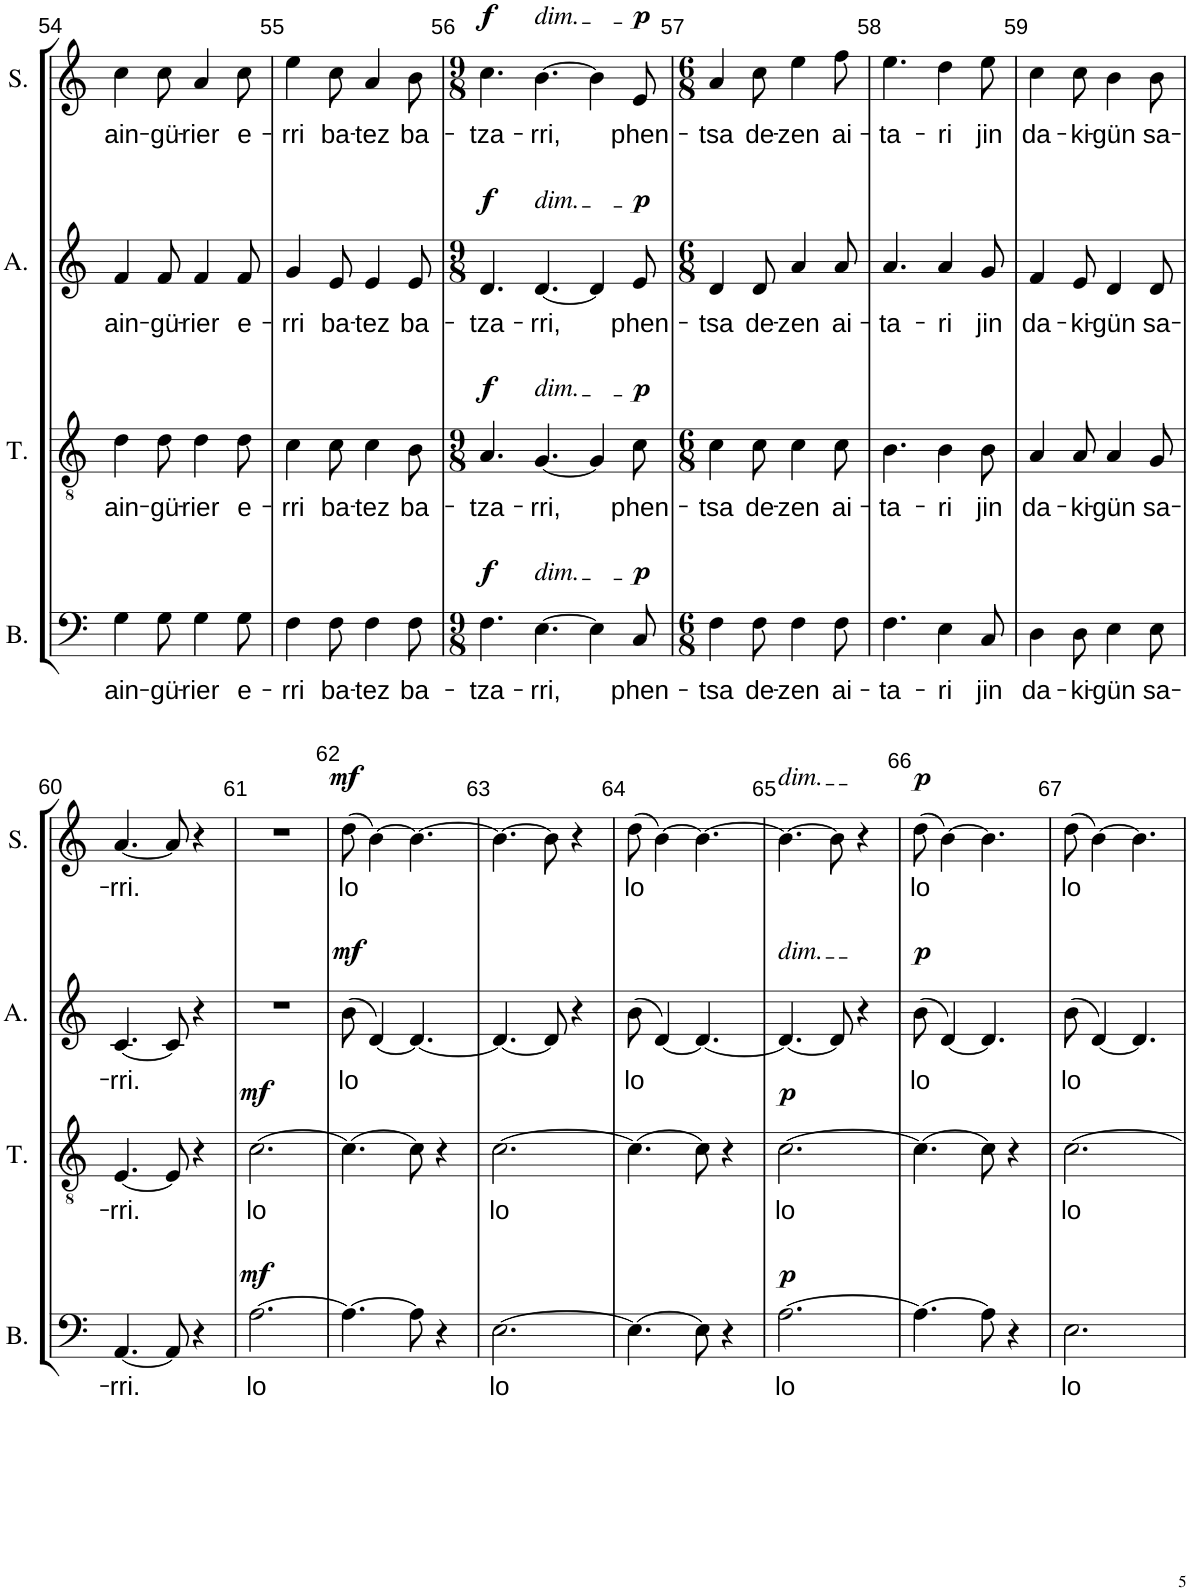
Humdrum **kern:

**kern	**text	**dynam	**kern	**text	**dynam	**kern	**text	**dynam	**kern	**text	**dynam
*part4	*part4	*part4	*part3	*part3	*part3	*part2	*part2	*part2	*part1	*part1	*part1
*staff4	*staff4	*staff4	*staff3	*staff3	*staff3	*staff2	*staff2	*staff2	*staff1	*staff1	*staff1
*I"Basse	*	*	*I"Ténor	*	*	*I"Alto	*	*	*I"Soprano	*	*
*I'B.	*	*	*I'T.	*	*	*I'A.	*	*	*I'S.	*	*
!!LO:PB:g=z
*clefF4	*	*	*clefGv2	*	*	*clefG2	*	*	*clefG2	*	*
*k[]	*	*	*k[]	*	*	*k[]	*	*	*k[]	*	*
*M6/8	*	*	*M6/8	*	*	*M6/8	*	*	*M6/8	*	*
=54	=54	=54	=54	=54	=54	=54	=54	=54	=54	=54	=54
!	!LO:LY:b	!	!	!LO:LY:b	!	!	!LO:LY:b	!	!	!LO:LY:b	!
4G\	ain-	.	4d\	ain-	.	4f/	ain-	.	4cc\	ain-	.
!	!LO:LY:b	!	!	!LO:LY:b	!	!	!LO:LY:b	!	!	!LO:LY:b	!
8G\	-gü-	.	8d\	-gü-	.	8f/	-gü-	.	8cc\	-gü-	.
!	!LO:LY:b	!	!	!LO:LY:b	!	!	!LO:LY:b	!	!	!LO:LY:b	!
4G\	-rier	.	4d\	-rier	.	4f/	-rier	.	4a/	-rier	.
!	!LO:LY:b	!	!	!LO:LY:b	!	!	!LO:LY:b	!	!	!LO:LY:b	!
8G\	e-	.	8d\	e-	.	8f/	e-	.	8cc\	e-	.
=55	=55	=55	=55	=55	=55	=55	=55	=55	=55	=55	=55
!	!LO:LY:b	!	!	!LO:LY:b	!	!	!LO:LY:b	!	!	!LO:LY:b	!
4F\	-rri	.	4c\	-rri	.	4g/	-rri	.	4ee\	-rri	.
!	!LO:LY:b	!	!	!LO:LY:b	!	!	!LO:LY:b	!	!	!LO:LY:b	!
8F\	ba-	.	8c\	ba-	.	8e/	ba-	.	8cc\	ba-	.
!	!LO:LY:b	!	!	!LO:LY:b	!	!	!LO:LY:b	!	!	!LO:LY:b	!
4F\	-tez	.	4c\	-tez	.	4e/	-tez	.	4a/	-tez	.
!	!LO:LY:b	!	!	!LO:LY:b	!	!	!LO:LY:b	!	!	!LO:LY:b	!
8F\	ba-	.	8B\	ba-	.	8e/	ba-	.	8b\	ba-	.
=56	=56	=56	=56	=56	=56	=56	=56	=56	=56	=56	=56
*M9/8	*	*	*M9/8	*	*	*M9/8	*	*	*M9/8	*	*
!	!LO:LY:b	!LO:DY:a	!	!LO:LY:b	!LO:DY:a	!	!LO:LY:b	!LO:DY:a	!	!LO:LY:b	!LO:DY:a
4.F\	-tza-	f	4.A/	-tza-	f	4.d/	-tza-	f	4.cc\	-tza-	f
!	!	!	!	!	!	!	!	!	!LO:TX:a:i:t=dim.	!	!
!	!	!	!	!	!	!LO:TX:a:i:t=dim.	!	!	!	!	!
!	!	!	!LO:TX:a:i:t=dim.	!	!	!	!	!	!	!	!
!LO:TX:a:i:t=dim.	!	!	!	!	!	!	!	!	!	!	!
!	!LO:LY:b	!	!	!LO:LY:b	!	!	!LO:LY:b	!	!	!LO:LY:b	!
[4.E\	-rri,	.	[4.G/	-rri,	.	[4.d/	-rri,	.	[4.b\	-rri,	.
4E\]	.	.	4G/]	.	.	4d/]	.	.	4b\]	.	.
!	!LO:LY:b	!LO:DY:a	!	!LO:LY:b	!LO:DY:a	!	!LO:LY:b	!LO:DY:a	!	!LO:LY:b	!LO:DY:a
8C/	phen-	p	8c\	phen-	p	8e/	phen-	p	8e/	phen-	p
=57	=57	=57	=57	=57	=57	=57	=57	=57	=57	=57	=57
*M6/8	*	*	*M6/8	*	*	*M6/8	*	*	*M6/8	*	*
!	!LO:LY:b	!	!	!LO:LY:b	!	!	!LO:LY:b	!	!	!LO:LY:b	!
4F\	-tsa	.	4c\	-tsa	.	4d/	-tsa	.	4a/	-tsa	.
!	!LO:LY:b	!	!	!LO:LY:b	!	!	!LO:LY:b	!	!	!LO:LY:b	!
8F\	de-	.	8c\	de-	.	8d/	de-	.	8cc\	de-	.
!	!LO:LY:b	!	!	!LO:LY:b	!	!	!LO:LY:b	!	!	!LO:LY:b	!
4F\	-zen	.	4c\	-zen	.	4a/	-zen	.	4ee\	-zen	.
!	!LO:LY:b	!	!	!LO:LY:b	!	!	!LO:LY:b	!	!	!LO:LY:b	!
8F\	ai-	.	8c\	ai-	.	8a/	ai-	.	8ff\	ai-	.
=58	=58	=58	=58	=58	=58	=58	=58	=58	=58	=58	=58
!	!LO:LY:b	!	!	!LO:LY:b	!	!	!LO:LY:b	!	!	!LO:LY:b	!
4.F\	-ta-	.	4.B\	-ta-	.	4.a/	-ta-	.	4.ee\	-ta-	.
!	!LO:LY:b	!	!	!LO:LY:b	!	!	!LO:LY:b	!	!	!LO:LY:b	!
4E\	-ri	.	4B\	-ri	.	4a/	-ri	.	4dd\	-ri	.
!	!LO:LY:b	!	!	!LO:LY:b	!	!	!LO:LY:b	!	!	!LO:LY:b	!
8C/	jin	.	8B\	jin	.	8g/	jin	.	8ee\	jin	.
=59	=59	=59	=59	=59	=59	=59	=59	=59	=59	=59	=59
!	!LO:LY:b	!	!	!LO:LY:b	!	!	!LO:LY:b	!	!	!LO:LY:b	!
4D\	da-	.	4A/	da-	.	4f/	da-	.	4cc\	da-	.
!	!LO:LY:b	!	!	!LO:LY:b	!	!	!LO:LY:b	!	!	!LO:LY:b	!
8D\	-ki-	.	8A/	-ki-	.	8e/	-ki-	.	8cc\	-ki-	.
!	!LO:LY:b	!	!	!LO:LY:b	!	!	!LO:LY:b	!	!	!LO:LY:b	!
4E\	-gün	.	4A/	-gün	.	4d/	-gün	.	4b\	-gün	.
!	!LO:LY:b	!	!	!LO:LY:b	!	!	!LO:LY:b	!	!	!LO:LY:b	!
8E\	sa-	.	8G/	sa-	.	8d/	sa-	.	8b\	sa-	.
!!LO:LB:g=z
=60	=60	=60	=60	=60	=60	=60	=60	=60	=60	=60	=60
!	!LO:LY:b	!	!	!LO:LY:b	!	!	!LO:LY:b	!	!	!LO:LY:b	!
[4.AA/	-rri.	.	[4.E/	-rri.	.	[4.c/	-rri.	.	[4.a/	-rri.	.
8AA/]	.	.	8E/]	.	.	8c/]	.	.	8a/]	.	.
4r	.	.	4r	.	.	4r	.	.	4r	.	.
=61	=61	=61	=61	=61	=61	=61	=61	=61	=61	=61	=61
!	!LO:LY:b	!LO:DY:a	!	!LO:LY:b	!LO:DY:a	!	!	!	!	!	!
[2.A\	lo	mf	[2.c\	lo	mf	2.r	.	.	2.r	.	.
=62	=62	=62	=62	=62	=62	=62	=62	=62	=62	=62	=62
!	!	!	!	!	!	!	!LO:LY:b	!LO:DY:a	!	!LO:LY:b	!LO:DY:a
4.A\_	.	.	4.c\_	.	.	(8b\	lo	mf	(8dd\	lo	mf
.	.	.	.	.	.	[4d/)	.	.	[4b\)	.	.
8A\]	.	.	8c\]	.	.	4.d/_	.	.	4.b\_	.	.
4r	.	.	4r	.	.	.	.	.	.	.	.
=63	=63	=63	=63	=63	=63	=63	=63	=63	=63	=63	=63
!	!LO:LY:b	!	!	!LO:LY:b	!	!	!	!	!	!	!
[2.E\	lo	.	[2.c\	lo	.	4.d/_	.	.	4.b\_	.	.
.	.	.	.	.	.	8d/]	.	.	8b\]	.	.
.	.	.	.	.	.	4r	.	.	4r	.	.
=64	=64	=64	=64	=64	=64	=64	=64	=64	=64	=64	=64
!	!	!	!	!	!	!	!LO:LY:b	!	!	!LO:LY:b	!
4.E\_	.	.	4.c\_	.	.	(8b\	lo	.	(8dd\	lo	.
.	.	.	.	.	.	[4d/)	.	.	[4b\)	.	.
8E\]	.	.	8c\]	.	.	4.d/_	.	.	4.b\_	.	.
4r	.	.	4r	.	.	.	.	.	.	.	.
=65	=65	=65	=65	=65	=65	=65	=65	=65	=65	=65	=65
!	!	!	!	!	!	!	!	!	!LO:TX:a:i:t=dim.	!	!
!	!	!	!	!	!	!LO:TX:a:i:t=dim.	!	!	!	!	!
!	!LO:LY:b	!LO:DY:a	!	!LO:LY:b	!LO:DY:a	!	!	!	!	!	!
[2.A\	lo	p	[2.c\	lo	p	4.d/_	.	.	4.b\_	.	.
.	.	.	.	.	.	8d/]	.	.	8b\]	.	.
.	.	.	.	.	.	4r	.	.	4r	.	.
=66	=66	=66	=66	=66	=66	=66	=66	=66	=66	=66	=66
!	!	!	!	!	!	!	!LO:LY:b	!LO:DY:a	!	!LO:LY:b	!LO:DY:a
4.A\_	.	.	4.c\_	.	.	(8b\	lo	p	(8dd\	lo	p
.	.	.	.	.	.	[4d/)	.	.	[4b\)	.	.
8A\]	.	.	8c\]	.	.	4.d/]	.	.	4.b\]	.	.
4r	.	.	4r	.	.	.	.	.	.	.	.
=67	=67	=67	=67	=67	=67	=67	=67	=67	=67	=67	=67
!	!LO:LY:b	!	!	!LO:LY:b	!	!	!LO:LY:b	!	!	!LO:LY:b	!
2.E\	lo	.	[2.c\	lo	.	(8b\	lo	.	(8dd\	lo	.
.	.	.	.	.	.	[4d/)	.	.	[4b\)	.	.
.	.	.	.	.	.	4.d/]	.	.	4.b\]	.	.
=	=	=	=	=	=	=	=	=	=	=	=
*-	*-	*-	*-	*-	*-	*-	*-	*-	*-	*-	*-
